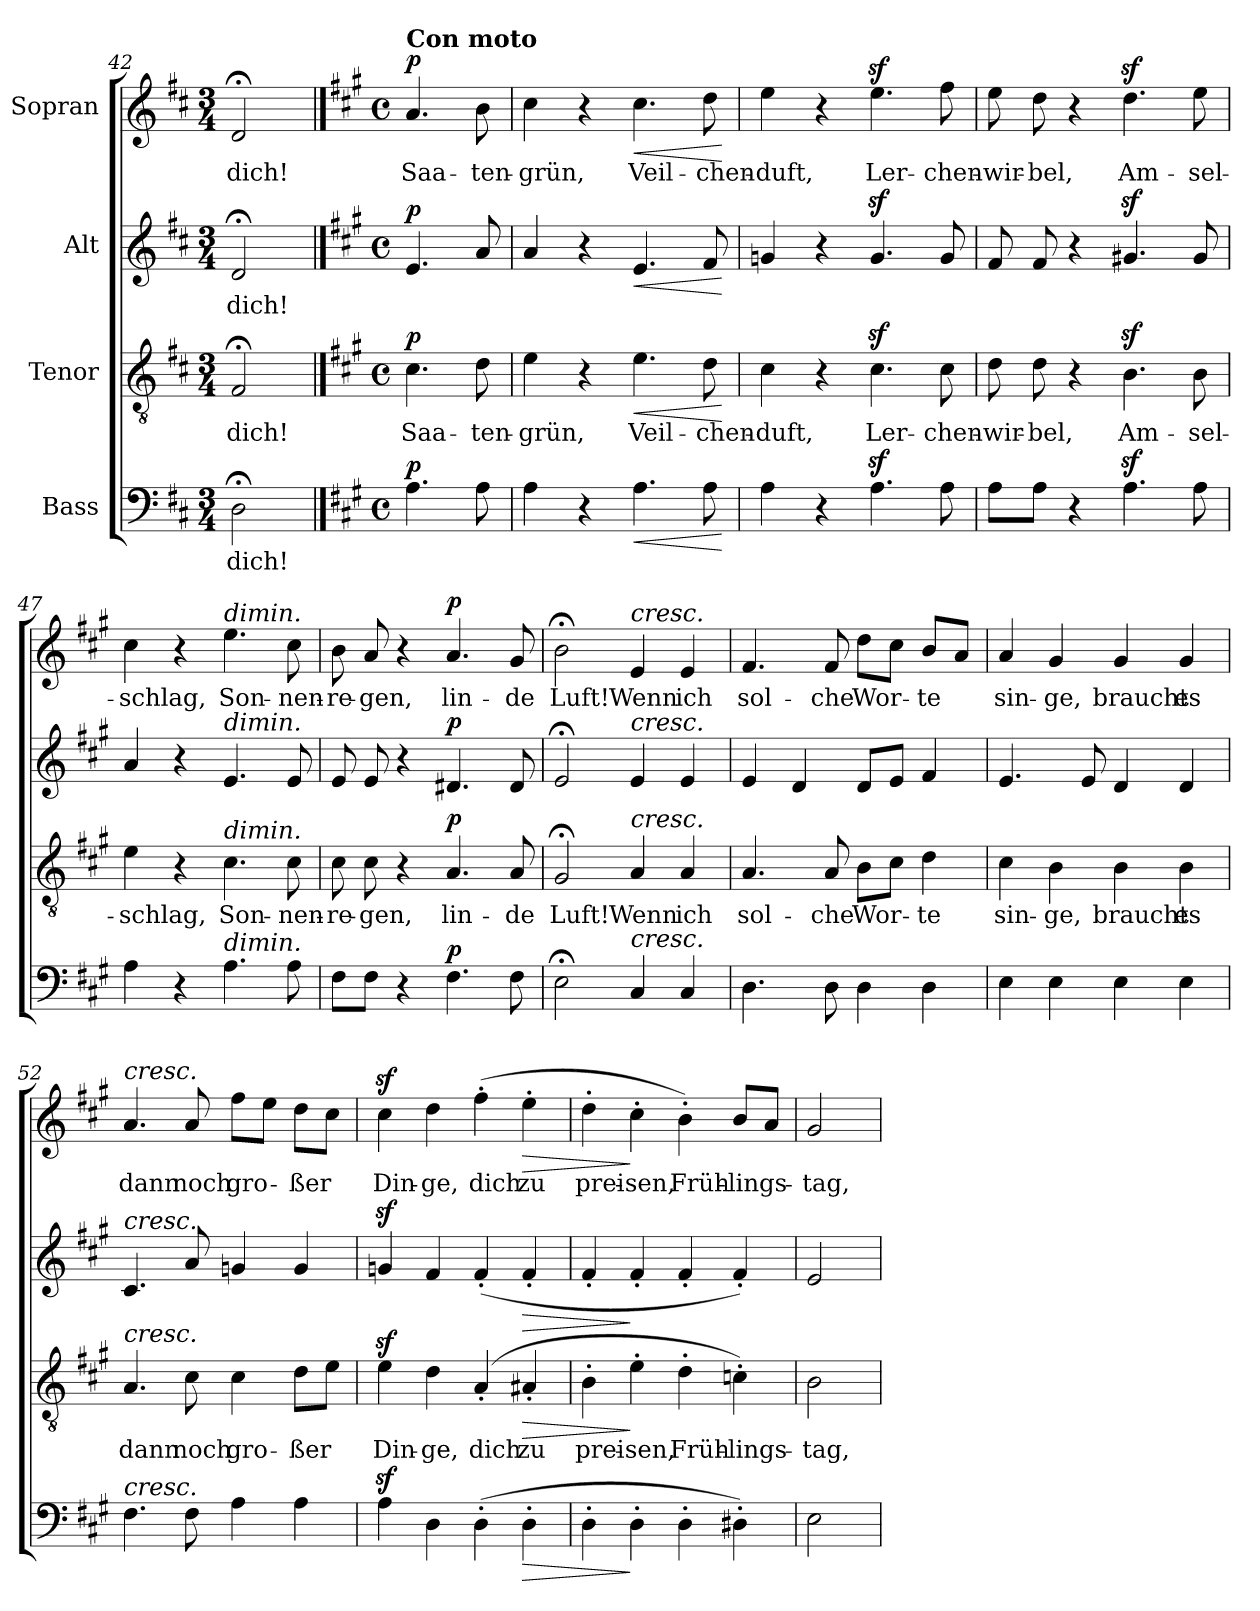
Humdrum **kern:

**kern	**text	**dynam	**kern	**text	**dynam	**kern	**text	**dynam	**kern	**text	**dynam
*part4	*part4	*part4	*part3	*part3	*part3	*part2	*part2	*part2	*part1	*part1	*part1
*staff4	*staff4	*staff4	*staff3	*staff3	*staff3	*staff2	*staff2	*staff2	*staff1	*staff1	*staff1
*I"Bass	*	*	*I"Tenor	*	*	*I"Alt	*	*	*I"Sopran	*	*
*clefF4	*	*	*clefGv2	*	*	*clefG2	*	*	*clefG2	*	*
*k[f#c#]	*	*	*k[f#c#]	*	*	*k[f#c#]	*	*	*k[f#c#]	*	*
*M3/4	*	*	*M3/4	*	*	*M3/4	*	*	*M3/4	*	*
=42	=42	=42	=42	=42	=42	=42	=42	=42	=42	=42	=42
2D;<\	dich!	.	2F#;</	dich!	.	2d;</	dich!	.	2d;</	dich!	.
!!LO:PB:g=z
==43	==43	==43	==43	==43	==43	==43	==43	==43	==43	==43	==43
*k[f#c#g#]	*	*	*k[f#c#g#]	*	*	*k[f#c#g#]	*	*	*k[f#c#g#]	*	*
*M4/4	*	*	*M4/4	*	*	*M4/4	*	*	*M4/4	*	*
*met(c)	*	*	*met(c)	*	*	*met(c)	*	*	*met(c)	*	*
!	!	!	!	!	!	!	!	!	!LO:TX:a:B:t=Con moto	!	!
!	!	!LO:DY:a	!	!	!LO:DY:a	!	!	!LO:DY:a	!	!	!LO:DY:a
4.A\	.	p	4.c#\	Saa-	p	4.e/	.	p	4.a/	Saa-	p
8A\	.	.	8d\	-ten-	.	8a/	.	.	8b\	-ten-	.
=44	=44	=44	=44	=44	=44	=44	=44	=44	=44	=44	=44
4A\	.	.	4e\	-grün,	.	4a/	.	.	4cc#\	-grün,	.
4r	.	.	4r	.	.	4r	.	.	4r	.	.
!	!	!LO:HP:b	!	!	!LO:HP:b	!	!	!LO:HP:b	!	!	!LO:HP:b
4.A\	.	<	4.e\	Veil-	<	4.e/	.	<	4.cc#\	Veil-	<
8A\	.	.	8d\	-chen-	.	8f#/	.	.	8dd\	-chen-	.
.	.	[	.	.	[	.	.	[	.	.	[
=45	=45	=45	=45	=45	=45	=45	=45	=45	=45	=45	=45
4A\	.	.	4c#\	-duft,	.	4gn/	.	.	4ee\	-duft,	.
4r	.	.	4r	.	.	4r	.	.	4r	.	.
4.Az>\	.	.	4.c#z>\	Ler-	.	4.gz>/	.	.	4.eez>\	Ler-	.
8A\	.	.	8c#\	-chen-	.	8g/	.	.	8ff#\	-chen-	.
=46	=46	=46	=46	=46	=46	=46	=46	=46	=46	=46	=46
8A\L	.	.	8d\	-wir-	.	8f#/	.	.	8ee\	-wir-	.
8A\J	.	.	8d\	-bel,	.	8f#/	.	.	8dd\	-bel,	.
4r	.	.	4r	.	.	4r	.	.	4r	.	.
4.Az>\	.	.	4.Bz>\	Am-	.	4.g#Xz>/	.	.	4.ddz>\	Am-	.
8A\	.	.	8B\	-sel-	.	8g#/	.	.	8ee\	-sel-	.
!!LO:LB:g=z
=47	=47	=47	=47	=47	=47	=47	=47	=47	=47	=47	=47
4A\	.	.	4e\	-schlag,	.	4a/	.	.	4cc#\	-schlag,	.
4r	.	.	4r	.	.	4r	.	.	4r	.	.
!	!	!	!	!	!	!	!	!	!LO:TX:a:i:t=dimin.	!	!
!	!	!	!	!	!	!LO:TX:a:i:t=dimin.	!	!	!	!	!
!	!	!	!LO:TX:a:i:t=dimin.	!	!	!	!	!	!	!	!
!LO:TX:a:i:t=dimin.	!	!	!	!	!	!	!	!	!	!	!
4.A\	.	.	4.c#\	Son-	.	4.e/	.	.	4.ee\	Son-	.
8A\	.	.	8c#\	-nen-	.	8e/	.	.	8cc#\	-nen-	.
=48	=48	=48	=48	=48	=48	=48	=48	=48	=48	=48	=48
8F#\L	.	.	8c#\	-re-	.	8e/	.	.	8b\	-re-	.
8F#\J	.	.	8c#\	-gen,	.	8e/	.	.	8a/	-gen,	.
4r	.	.	4r	.	.	4r	.	.	4r	.	.
!	!	!LO:DY:a	!	!	!LO:DY:a	!	!	!LO:DY:a	!	!	!LO:DY:a
4.F#\	.	p	4.A/	lin-	p	4.d#X/	.	p	4.a/	lin-	p
8F#\	.	.	8A/	-de	.	8d#/	.	.	8g#/	-de	.
=49	=49	=49	=49	=49	=49	=49	=49	=49	=49	=49	=49
2E;<\	.	.	2G#;</	Luft!	.	2e;</	.	.	2b;<\	Luft!	.
!	!	!	!	!	!	!	!	!	!LO:TX:a:i:t=cresc.	!	!
!	!	!	!	!	!	!LO:TX:a:i:t=cresc.	!	!	!	!	!
!	!	!	!LO:TX:a:i:t=cresc.	!	!	!	!	!	!	!	!
!LO:TX:a:i:t=cresc.	!	!	!	!	!	!	!	!	!	!	!
4C#/	.	.	4A/	Wenn	.	4e/	.	.	4e/	Wenn	.
4C#/	.	.	4A/	ich	.	4e/	.	.	4e/	ich	.
=50	=50	=50	=50	=50	=50	=50	=50	=50	=50	=50	=50
4.D\	.	.	4.A/	sol-	.	4e/	.	.	4.f#/	sol-	.
.	.	.	.	.	.	4d/	.	.	.	.	.
8D\	.	.	8A/	-che	.	.	.	.	8f#/	-che	.
4D\	.	.	8B\L	Wor-	.	8d/L	.	.	8dd\L	Wor-	.
.	.	.	8c#\J	.	.	8e/J	.	.	8cc#\J	.	.
4D\	.	.	4d\	-te	.	4f#/	.	.	8b/L	-te	.
.	.	.	.	.	.	.	.	.	8a/J	.	.
!!LO:LB:g=z
=51	=51	=51	=51	=51	=51	=51	=51	=51	=51	=51	=51
4E\	.	.	4c#\	sin-	.	4.e/	.	.	4a/	sin-	.
4E\	.	.	4B\	-ge,	.	.	.	.	4g#/	-ge,	.
.	.	.	.	.	.	8e/	.	.	.	.	.
4E\	.	.	4B\	braucht	.	4d/	.	.	4g#/	braucht	.
4E\	.	.	4B\	es	.	4d/	.	.	4g#/	es	.
=52	=52	=52	=52	=52	=52	=52	=52	=52	=52	=52	=52
!	!	!	!	!	!	!	!	!	!LO:TX:a:i:t=cresc.	!	!
!	!	!	!	!	!	!LO:TX:a:i:t=cresc.	!	!	!	!	!
!	!	!	!LO:TX:a:i:t=cresc.	!	!	!	!	!	!	!	!
!LO:TX:a:i:t=cresc.	!	!	!	!	!	!	!	!	!	!	!
4.F#\	.	.	4.A/	dann	.	4.c#/	.	.	4.a/	dann	.
8F#\	.	.	8c#\	noch	.	8a/	.	.	8a/	noch	.
4A\	.	.	4c#\	gro-	.	4gn/	.	.	8ff#\L	gro-	.
.	.	.	.	.	.	.	.	.	8ee\J	.	.
4A\	.	.	8d\L	-ßer	.	4g/	.	.	8dd\L	-ßer	.
.	.	.	8e\J	.	.	.	.	.	8cc#\J	.	.
=53	=53	=53	=53	=53	=53	=53	=53	=53	=53	=53	=53
4Az>\	.	.	4ez>\	Din-	.	4gnz>/	.	.	4cc#z>\	Din-	.
4D\	.	.	4d\	-ge,	.	4f#/	.	.	4dd\	-ge,	.
(4D'\	.	.	(4A'/	dich	.	(4f#'/	.	.	(4ff#'\	dich	.
!	!	!LO:HP:b	!	!	!LO:HP:b	!	!	!LO:HP:b	!	!	!LO:HP:b
4D'\	.	>	4A#X'/	zu	>	4f#'/	.	>	4ee'\	zu	>
=54	=54	=54	=54	=54	=54	=54	=54	=54	=54	=54	=54
4D'\	.	.	4B'\	prei-	.	4f#'/	.	.	4dd'\	prei-	.
4D'\	.	]	4e'\	-sen,	]	4f#'/	.	]	4cc#'\	-sen,	]
4D'\	.	.	4d'\	Früh-	.	4f#'/	.	.	4b'\)	Früh-	.
4D#X'\)	.	.	4cn'\)	-lings-	.	4f#'/)	.	.	8b/L	-lings-	.
.	.	.	.	.	.	.	.	.	8a/J	.	.
=55	=55	=55	=55	=55	=55	=55	=55	=55	=55	=55	=55
2E\	.	.	2B\	-tag,	.	2e/	.	.	2g#/	-tag,	.
=	=	=	=	=	=	=	=	=	=	=	=
*-	*-	*-	*-	*-	*-	*-	*-	*-	*-	*-	*-
